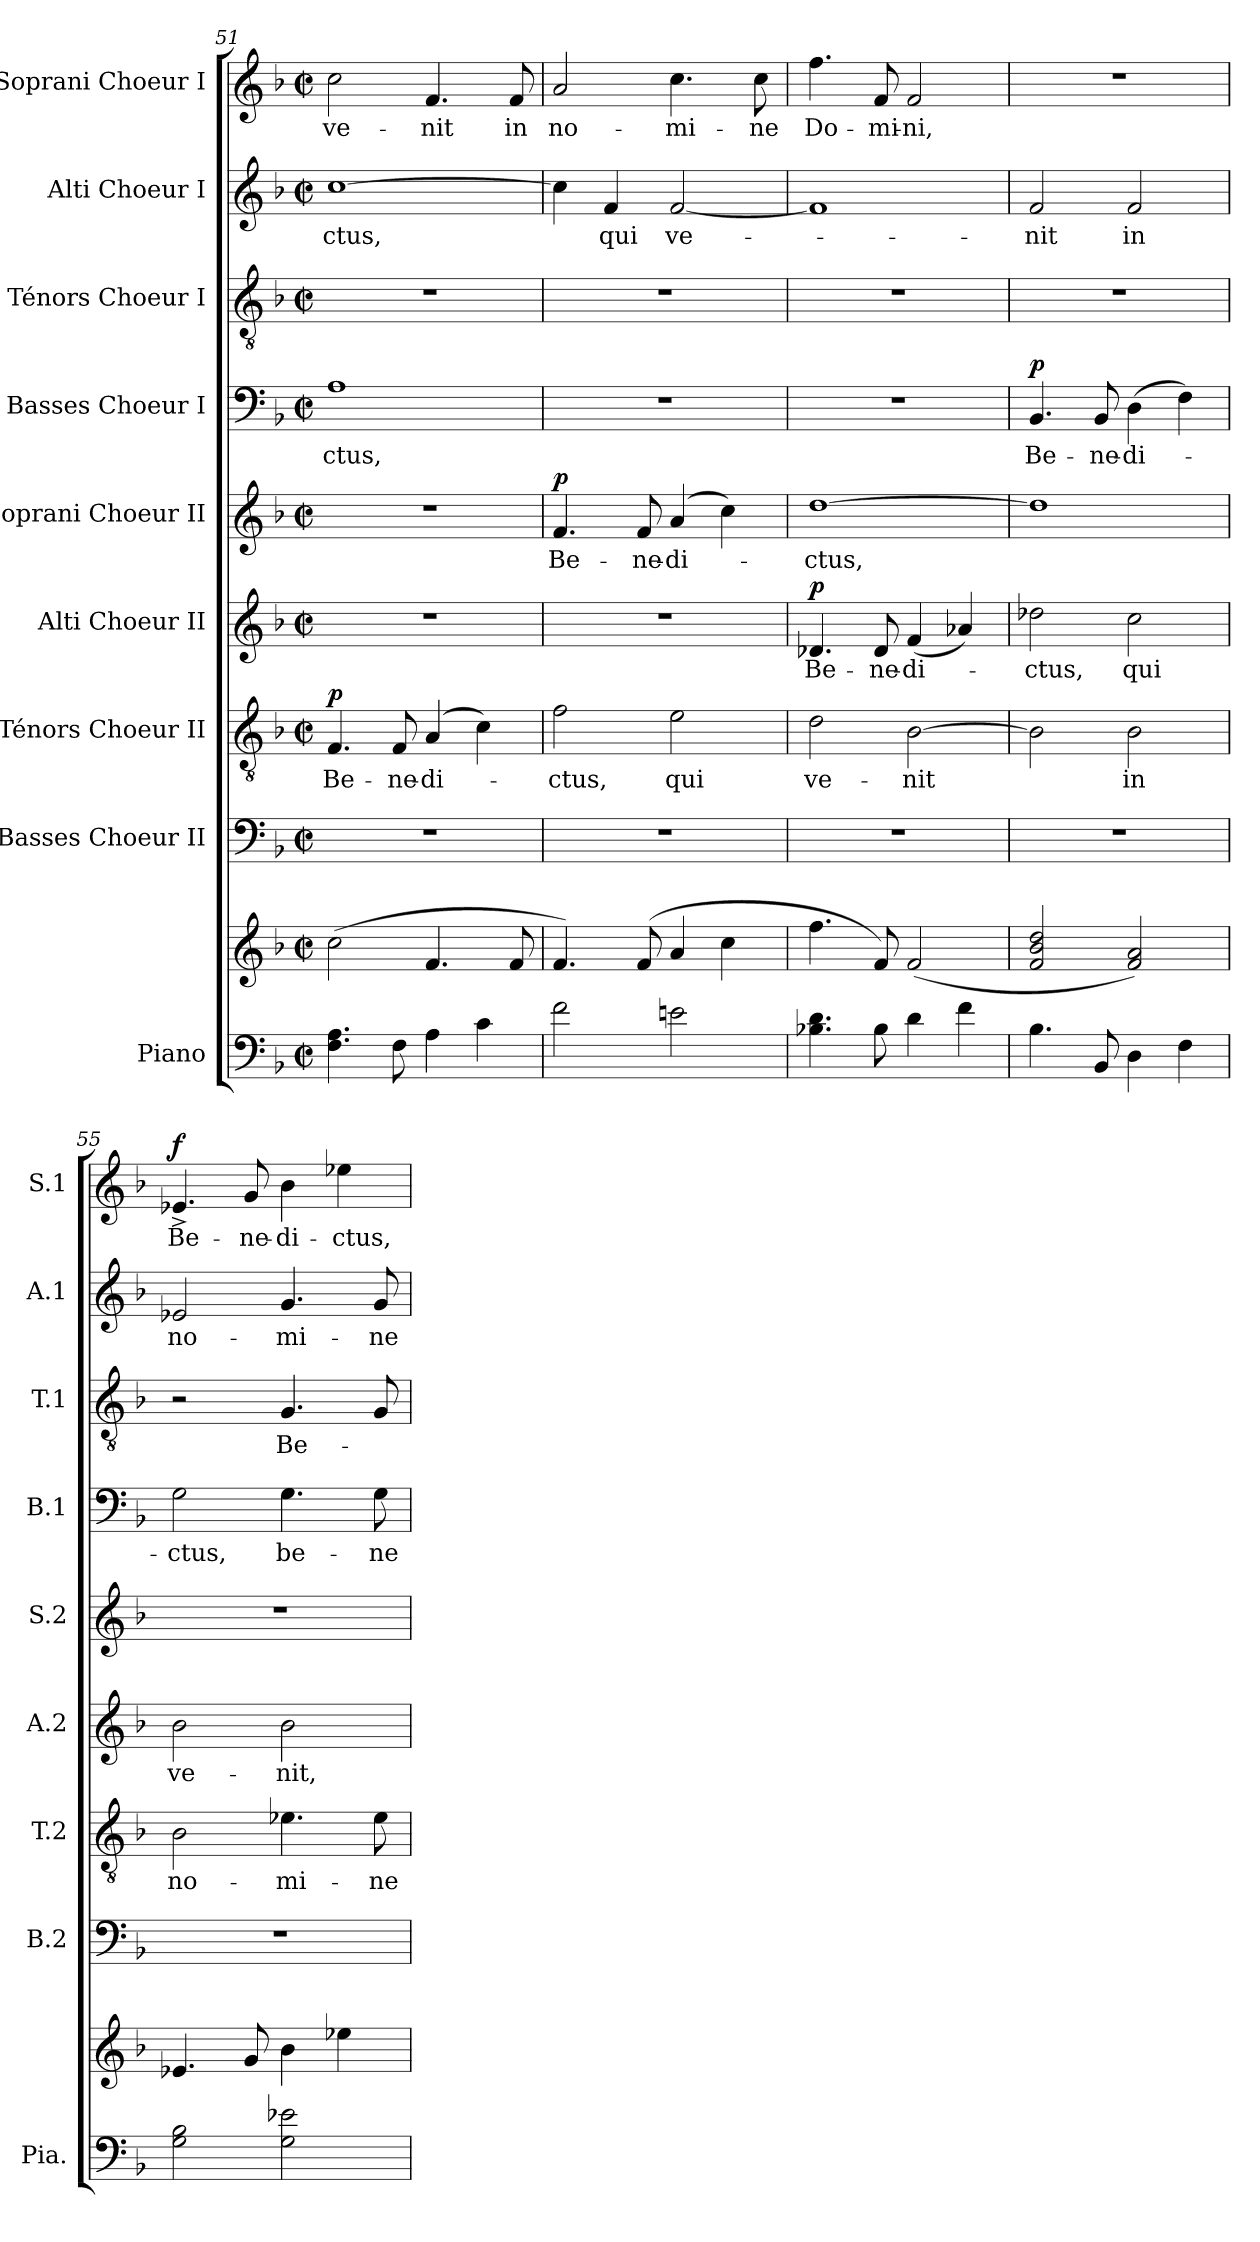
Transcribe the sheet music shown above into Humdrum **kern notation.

**kern	**kern	**kern	**kern	**text	**dynam	**kern	**text	**dynam	**kern	**text	**dynam	**kern	**text	**dynam	**kern	**text	**kern	**text	**kern	**text	**dynam
*part9	*part9	*part8	*part7	*part7	*part7	*part6	*part6	*part6	*part5	*part5	*part5	*part4	*part4	*part4	*part3	*part3	*part2	*part2	*part1	*part1	*part1
*staff10	*staff9	*staff8	*staff7	*staff7	*staff7	*staff6	*staff6	*staff6	*staff5	*staff5	*staff5	*staff4	*staff4	*staff4	*staff3	*staff3	*staff2	*staff2	*staff1	*staff1	*staff1
*I"Piano	*	*I"Basses Choeur II	*I"Ténors Choeur II	*	*	*I"Alti Choeur II	*	*	*I"Soprani Choeur II	*	*	*I"Basses Choeur I	*	*	*I"Ténors Choeur I	*	*I"Alti Choeur I	*	*I"Soprani Choeur I	*	*
*I'Pia.	*	*I'B.2	*I'T.2	*	*	*I'A.2	*	*	*I'S.2	*	*	*I'B.1	*	*	*I'T.1	*	*I'A.1	*	*I'S.1	*	*
*clefF4	*clefG2	*clefF4	*clefGv2	*	*	*clefG2	*	*	*clefG2	*	*	*clefF4	*	*	*clefGv2	*	*clefG2	*	*clefG2	*	*
*	*	*	*	*	*	*ITrd2c3	*	*	*	*	*	*	*	*	*	*	*	*	*	*	*
*k[b-]	*k[b-]	*k[b-]	*k[b-]	*	*	*k[f#c#]	*	*	*k[b-]	*	*	*k[b-]	*	*	*k[b-]	*	*k[b-]	*	*k[b-]	*	*
*M2/2	*M2/2	*M2/2	*M2/2	*	*	*M2/2	*	*	*M2/2	*	*	*M2/2	*	*	*M2/2	*	*M2/2	*	*M2/2	*	*
*met(c|)	*met(c|)	*met(c|)	*met(c|)	*	*	*met(c|)	*	*	*met(c|)	*	*	*met(c|)	*	*	*met(c|)	*	*met(c|)	*	*met(c|)	*	*
=51	=51	=51	=51	=51	=51	=51	=51	=51	=51	=51	=51	=51	=51	=51	=51	=51	=51	=51	=51	=51	=51
!	!	!	!	!	!LO:DY:a	!	!	!	!	!	!	!	!	!	!	!	!	!	!	!	!
4.F\ 4.A\	(2cc\	1r	4.F/	Be-	p	1r	.	.	1r	.	.	1A	-ctus,	.	1r	.	[1cci	-ctus,	2cc\	ve-	.
8F\	.	.	8F/	-ne-	.	.	.	.	.	.	.	.	.	.	.	.	.	.	.	.	.
4A\	4.f/	.	(4A/	-di-	.	.	.	.	.	.	.	.	.	.	.	.	.	.	4.f/	-nit	.
4c\	.	.	4c\)	.	.	.	.	.	.	.	.	.	.	.	.	.	.	.	.	.	.
.	8f/	.	.	.	.	.	.	.	.	.	.	.	.	.	.	.	.	.	8f/	in	.
=52	=52	=52	=52	=52	=52	=52	=52	=52	=52	=52	=52	=52	=52	=52	=52	=52	=52	=52	=52	=52	=52
!	!	!	!	!	!	!	!	!	!	!	!LO:DY:a	!	!	!	!	!	!	!	!	!	!
2f\	4.f/)	1r	2f\	-ctus,	.	1r	.	.	4.f/	Be-	p	1r	.	.	1r	.	4cci\]	.	2a/	no-	.
.	.	.	.	.	.	.	.	.	.	.	.	.	.	.	.	.	4fi/	qui	.	.	.
.	(8f/	.	.	.	.	.	.	.	8f/	-ne-	.	.	.	.	.	.	.	.	.	.	.
2en\	4a/	.	2e\	qui	.	.	.	.	(4a/	-di-	.	.	.	.	.	.	[2fi/	ve-	4.cc\	-mi-	.
.	4cc\	.	.	.	.	.	.	.	4cc\)	.	.	.	.	.	.	.	.	.	.	.	.
.	.	.	.	.	.	.	.	.	.	.	.	.	.	.	.	.	.	.	8cc\	-ne	.
=53	=53	=53	=53	=53	=53	=53	=53	=53	=53	=53	=53	=53	=53	=53	=53	=53	=53	=53	=53	=53	=53
!	!	!	!	!	!	!	!	!LO:DY:a	!	!	!	!	!	!	!	!	!	!	!	!	!
4.B-X\ 4.d\	4.ff\	1r	2d\	ve-	.	4.B-Xi/	Be-	p	[1dd	-ctus,	.	1r	.	.	1r	.	1fi]	.	4.ff\	Do-	.
8B-\	8f/)	.	.	.	.	8B-i/	-ne-	.	.	.	.	.	.	.	.	.	.	.	8f/	-mi-	.
4d\	(>2f/	.	[2B-\	-nit	.	(4di/	-di-	.	.	.	.	.	.	.	.	.	.	.	2f/	-ni,	.
4f\	.	.	.	.	.	4fni/)	.	.	.	.	.	.	.	.	.	.	.	.	.	.	.
=54	=54	=54	=54	=54	=54	=54	=54	=54	=54	=54	=54	=54	=54	=54	=54	=54	=54	=54	=54	=54	=54
!	!	!	!	!	!	!	!	!	!	!	!	!	!	!LO:DY:a	!	!	!	!	!	!	!
4.B-\	2f/ 2b-/ 2dd/	1r	2B-\]	.	.	2b-Xi\	-ctus,	.	1dd]	.	.	4.BB-/	Be-	p	1r	.	2fi/	-nit	1r	.	.
8BB-/	.	.	.	.	.	.	.	.	.	.	.	8BB-/	-ne-	.	.	.	.	.	.	.	.
4D\	2f/ 2a/)	.	2B-\	in	.	2ai\	qui	.	.	.	.	(4D\	-di-	.	.	.	2fi/	in	.	.	.
4F\	.	.	.	.	.	.	.	.	.	.	.	4F\)	.	.	.	.	.	.	.	.	.
=55	=55	=55	=55	=55	=55	=55	=55	=55	=55	=55	=55	=55	=55	=55	=55	=55	=55	=55	=55	=55	=55
!	!	!	!	!	!	!	!	!	!	!	!	!	!	!	!	!	!	!	!	!	!LO:DY:a
2G\ 2B-\	4.e-X/	1r	2B-\	no-	.	2gi\	ve-	.	1r	.	.	2G\	-ctus,	.	2r	.	2e-Xi/	no-	4.e-X^/	Be-	f
.	8g/	.	.	.	.	.	.	.	.	.	.	.	.	.	.	.	.	.	8g/	-ne-	.
2G\ 2e-X\	4b-\	.	4.e-X\	-mi-	.	2gi\	-nit,	.	.	.	.	4.G\	be-	.	4.G/	Be-	4.gi/	-mi-	4b-\	-di-	.
.	4ee-X\	.	.	.	.	.	.	.	.	.	.	.	.	.	.	.	.	.	4ee-X\	-ctus,	.
.	.	.	8e-\	-ne	.	.	.	.	.	.	.	8G\	-ne-	.	8G/	.	8gi/	-ne	.	.	.
=	=	=	=	=	=	=	=	=	=	=	=	=	=	=	=	=	=	=	=	=	=
*-	*-	*-	*-	*-	*-	*-	*-	*-	*-	*-	*-	*-	*-	*-	*-	*-	*-	*-	*-	*-	*-
